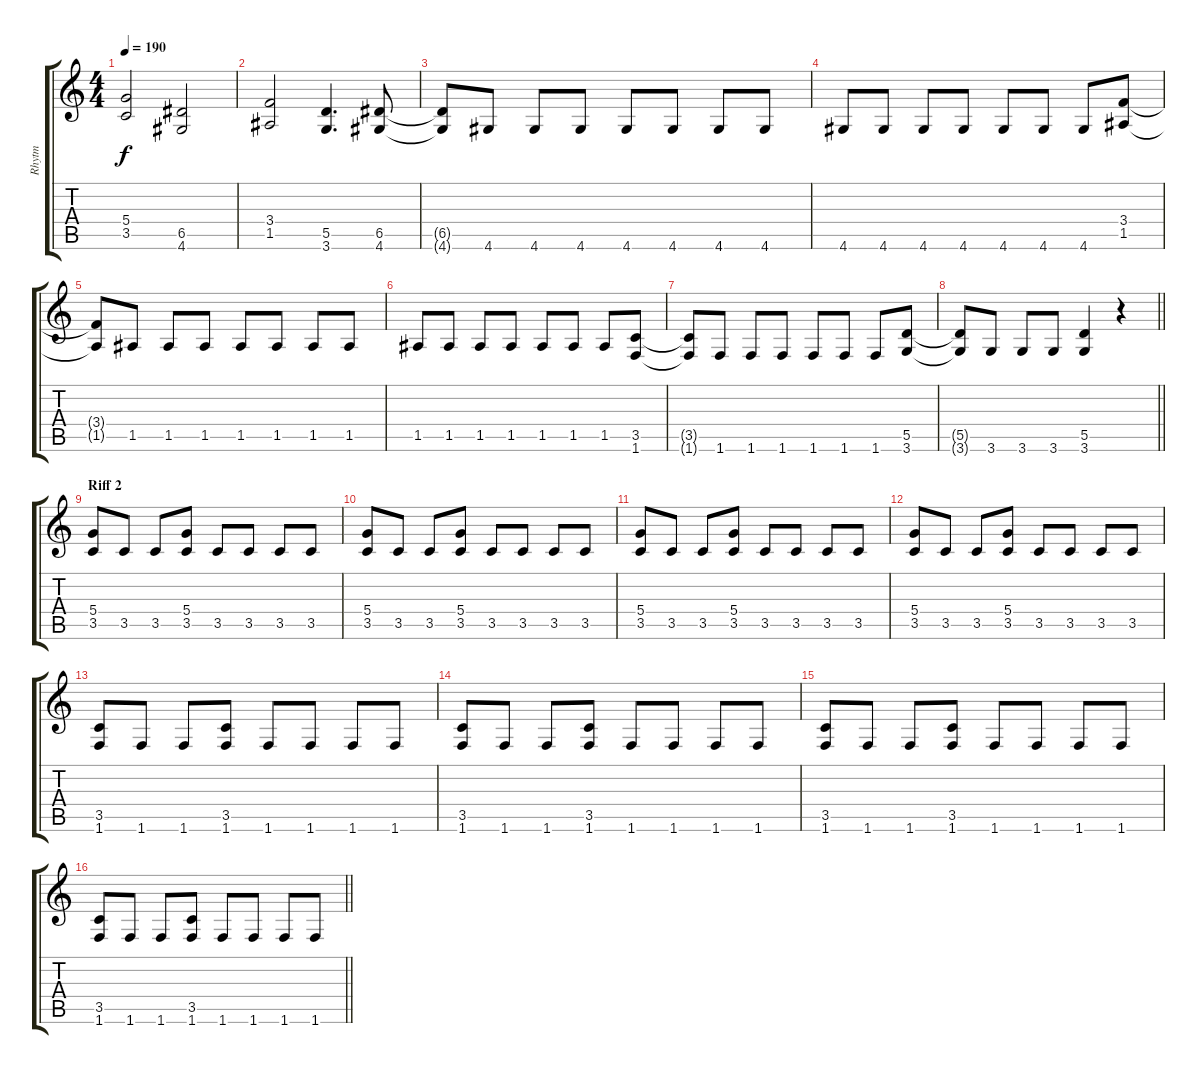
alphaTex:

\track ("Rhytm" "Rhytm") {instrument distortionguitar}
\staff {score tabs}
\tuning (E4 B3 G3 D3 A2 E2) {hide}
\ts (4 4)
\tempo 190
\clef g2
\ks c
(5.4 3.5).2{dy f} (6.5 4.6).2 |
(3.4 1.5).2 (5.5 3.6).4{d} (6.5 4.6).8 |
(6.5{t} 4.6{t}).8 4.6.8 4.6.8 4.6.8 4.6.8 4.6.8 4.6.8 4.6.8 |
4.6.8 4.6.8 4.6.8 4.6.8 4.6.8 4.6.8 4.6.8 (3.4 1.5).8 |
(3.4{t} 1.5{t}).8 1.5.8 1.5.8 1.5.8 1.5.8 1.5.8 1.5.8 1.5.8 |
1.5.8 1.5.8 1.5.8 1.5.8 1.5.8 1.5.8 1.5.8 (3.5 1.6).8 |
(3.5{t} 1.6{t}).8 1.6.8 1.6.8 1.6.8 1.6.8 1.6.8 1.6.8 (5.5 3.6).8 |
\barLineRight lightlight
(5.5{t} 3.6{t}).8 3.6.8 3.6.8 3.6.8 (5.5 3.6).4 r.4 |
\section ("" "Riff 2")
(5.4 3.5).8 3.5.8 3.5.8 (5.4 3.5).8 3.5.8 3.5.8 3.5.8 3.5.8 |
(5.4 3.5).8 3.5.8 3.5.8 (5.4 3.5).8 3.5.8 3.5.8 3.5.8 3.5.8 |
(5.4 3.5).8 3.5.8 3.5.8 (5.4 3.5).8 3.5.8 3.5.8 3.5.8 3.5.8 |
(5.4 3.5).8 3.5.8 3.5.8 (5.4 3.5).8 3.5.8 3.5.8 3.5.8 3.5.8 |
(3.5 1.6).8 1.6.8 1.6.8 (3.5 1.6).8 1.6.8 1.6.8 1.6.8 1.6.8 |
(3.5 1.6).8 1.6.8 1.6.8 (3.5 1.6).8 1.6.8 1.6.8 1.6.8 1.6.8 |
(3.5 1.6).8 1.6.8 1.6.8 (3.5 1.6).8 1.6.8 1.6.8 1.6.8 1.6.8 |
\barLineRight lightlight
(3.5 1.6).8 1.6.8 1.6.8 (3.5 1.6).8 1.6.8 1.6.8 1.6.8 1.6.8
